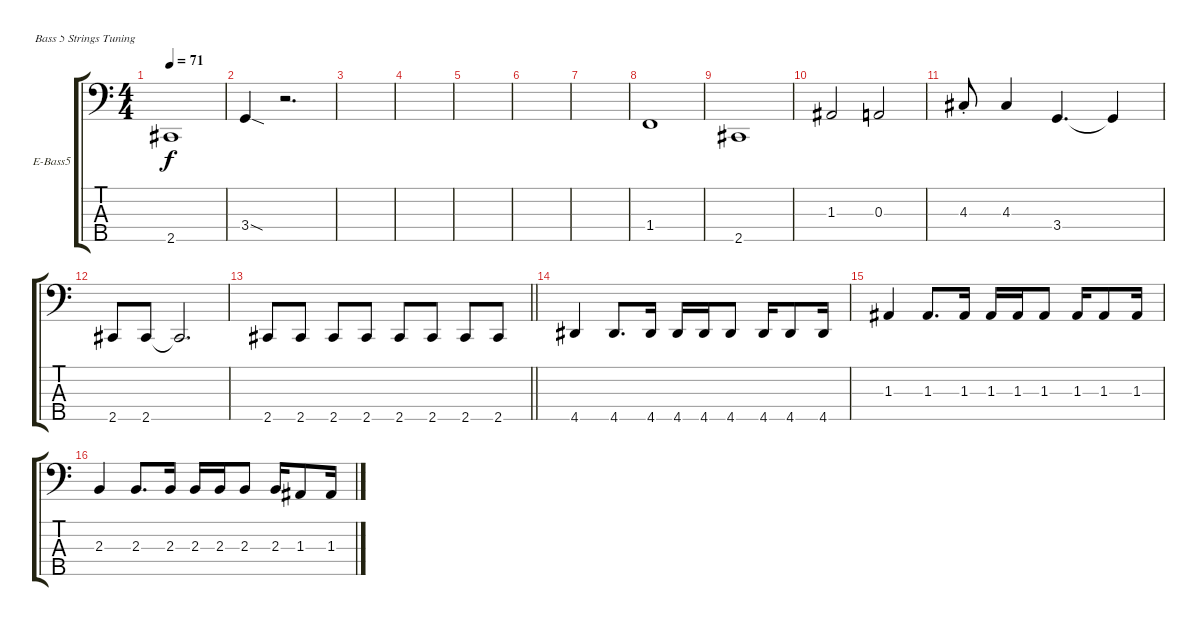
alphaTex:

\defaultSystemsLayout 4
\bracketExtendMode groupsimilarinstruments
\firstSystemTrackNameOrientation horizontal
\otherSystemsTrackNameOrientation horizontal
\track ("Electric Bass" "E-Bass5") {instrument electricbassfinger}
\staff {score tabs}
\tuning (G2 D2 A1 E1 B0)
\ts (4 4)
\tempo 71
\clef f4
\ks c
2.5{t}.1{dy f} |
3.4{sod}.4 r.2{d} |
|
|
|
|
|
1.4.1 |
2.5.1 |
1.3.2 0.3.2 |
4.3{st}.8 4.3.4 3.4.4{d} 3.4{t}.4 |
2.5.8 2.5.8 2.5{t}.2{d} |
\barLineRight lightlight
2.5.8 2.5.8 2.5.8 2.5.8 2.5.8 2.5.8 2.5.8 2.5.8 |
4.5.4 4.5.8{d} 4.5.16 4.5.16 4.5.16 4.5.8 4.5.16 4.5.8 4.5.16 |
1.3.4 1.3.8{d} 1.3.16 1.3.16 1.3.16 1.3.8 1.3.16 1.3.8 1.3.16 |
2.3.4 2.3.8{d} 2.3.16 2.3.16 2.3.16 2.3.8 2.3.16 1.3.8 1.3.16
